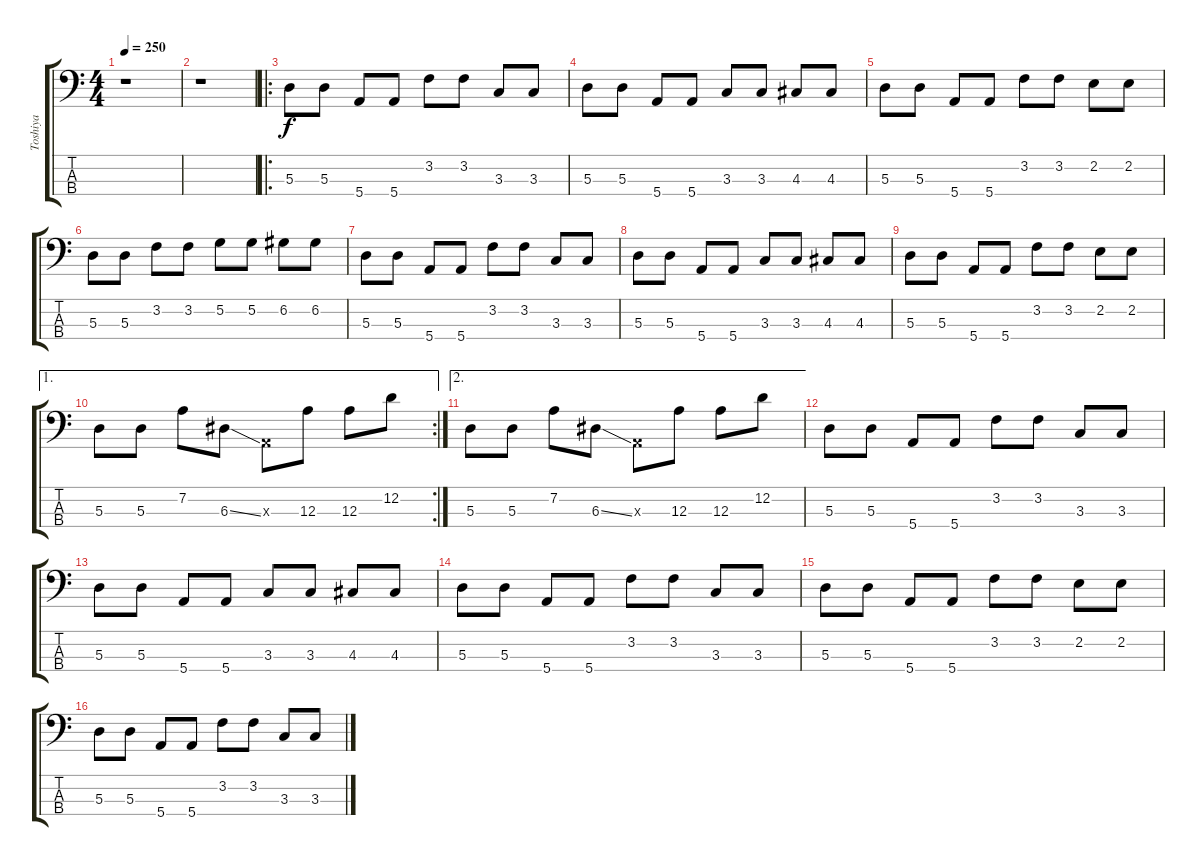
\track ("Toshiya" "Toshiya") {instrument slapbass2}
\staff {score tabs}
\tuning (G2 D2 A1 E1) {hide}
\ts (4 4)
\tempo 250
\clef f4
\ks c
r.1{dy f} |
r.1 |
\ro
5.3.8 5.3.8 5.4.8 5.4.8 3.2.8 3.2.8 3.3.8 3.3.8 |
5.3.8 5.3.8 5.4.8 5.4.8 3.3.8 3.3.8 4.3.8 4.3.8 |
5.3.8 5.3.8 5.4.8 5.4.8 3.2.8 3.2.8 2.2.8 2.2.8 |
5.3.8 5.3.8 3.2.8 3.2.8 5.2.8 5.2.8 6.2.8 6.2.8 |
5.3.8 5.3.8 5.4.8 5.4.8 3.2.8 3.2.8 3.3.8 3.3.8 |
5.3.8 5.3.8 5.4.8 5.4.8 3.3.8 3.3.8 4.3.8 4.3.8 |
5.3.8 5.3.8 5.4.8 5.4.8 3.2.8 3.2.8 2.2.8 2.2.8 |
\ae 1
\rc 2
5.3.8 5.3.8 7.2.8 6.3{ss}.8 0.3{x}.8 12.3.8 12.3.8 12.2.8 |
\ae 2
5.3.8 5.3.8 7.2.8 6.3{ss}.8 0.3{x}.8 12.3.8 12.3.8 12.2.8 |
5.3.8 5.3.8 5.4.8 5.4.8 3.2.8 3.2.8 3.3.8 3.3.8 |
5.3.8 5.3.8 5.4.8 5.4.8 3.3.8 3.3.8 4.3.8 4.3.8 |
5.3.8 5.3.8 5.4.8 5.4.8 3.2.8 3.2.8 3.3.8 3.3.8 |
5.3.8 5.3.8 5.4.8 5.4.8 3.2.8 3.2.8 2.2.8 2.2.8 |
5.3.8 5.3.8 5.4.8 5.4.8 3.2.8 3.2.8 3.3.8 3.3.8
